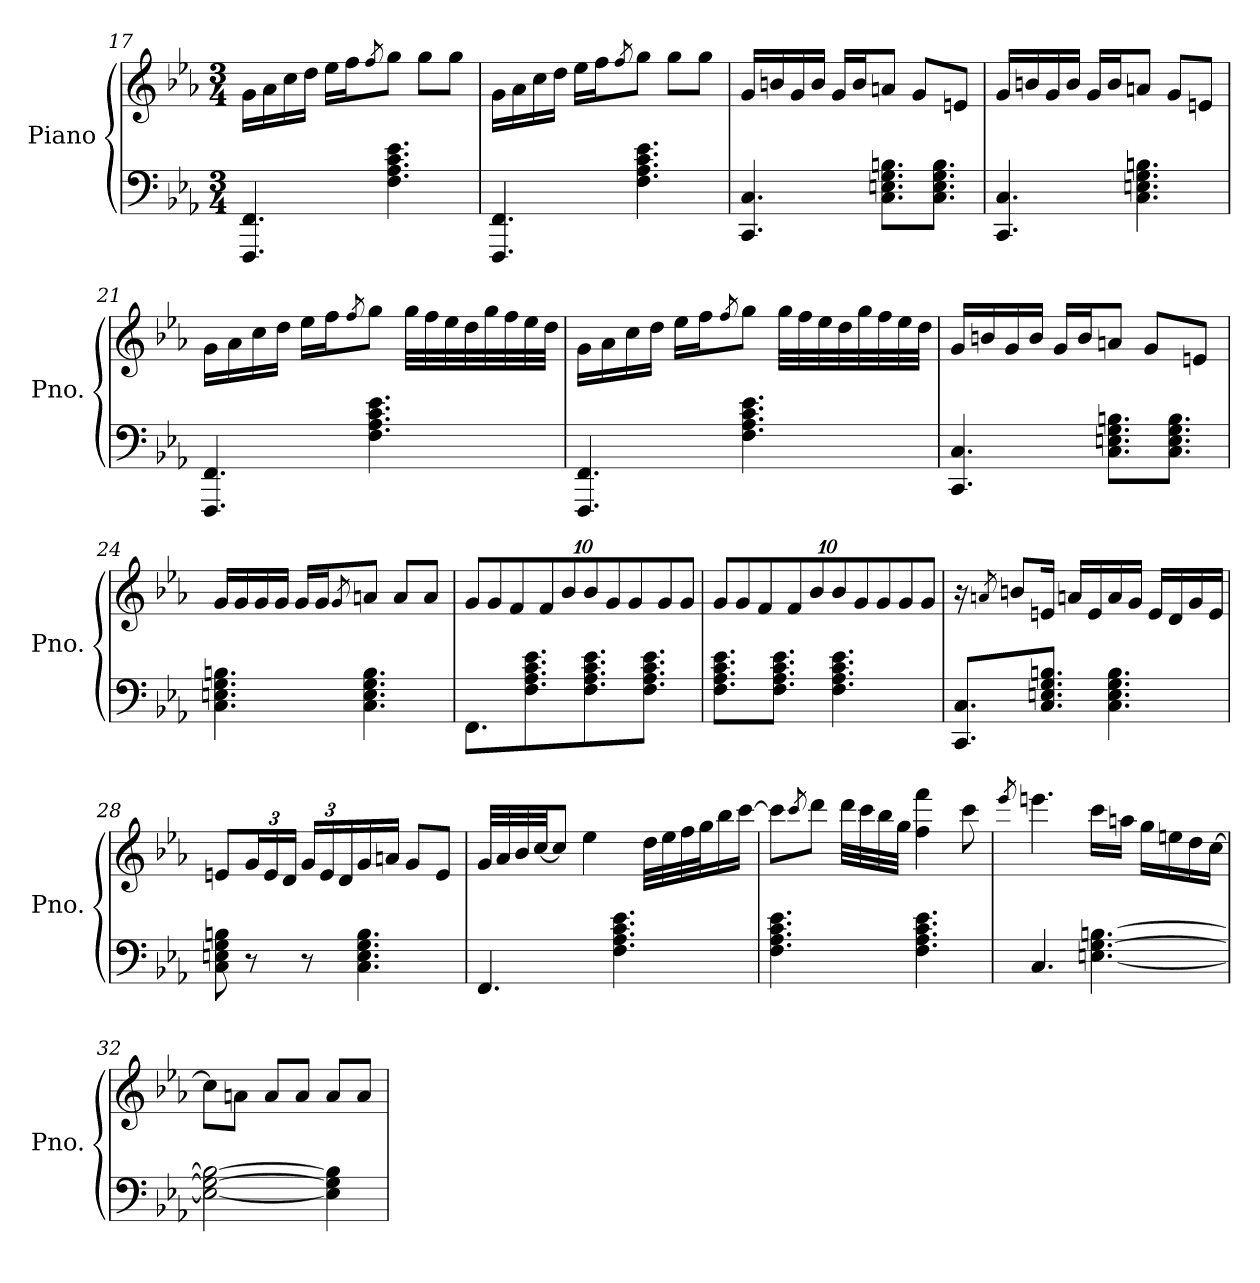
**kern	**kern
*part1	*part1
*staff2	*staff1
*I"Piano	*
*I'Pno.	*
!!LO:PB:g=z
*clefF4	*clefG2
*k[b-e-a-]	*k[b-e-a-]
*M3/4	*M3/4
=17	=17
4.FFF/ 4.FF/	16g\LL
.	16a-\
.	16cc\
.	16dd\JJ
.	16ee-\LL
.	16ff\J
.	8qff/
4.F\ 4.A-\ 4.c\ 4.e-\	8gg\J
.	8gg\L
.	8gg\J
=18	=18
4.FFF/ 4.FF/	16g\LL
.	16a-\
.	16cc\
.	16dd\JJ
.	16ee-\LL
.	16ff\J
.	8qff/
4.F\ 4.A-\ 4.c\ 4.e-\	8gg\J
.	8gg\L
.	8gg\J
=19	=19
4.CC/ 4.C/	16g/LL
.	16bn/
.	16g/
.	16b/JJ
.	16g/LL
.	16b/J
8.C\ 8.En\ 8.G\ 8.Bn\L	8an/J
.	8g/L
8.C\ 8.E\ 8.G\ 8.B\J	.
.	8en/J
=20	=20
4.CC/ 4.C/	16g/LL
.	16bn/
.	16g/
.	16b/JJ
.	16g/LL
.	16b/J
4.C\ 4.En\ 4.G\ 4.Bn\	8an/J
.	8g/L
.	8en/J
!!LO:LB:g=z
=21	=21
4.FFF/ 4.FF/	16g\LL
.	16a-\
.	16cc\
.	16dd\JJ
.	16ee-\LL
.	16ff\J
.	8qff/
4.F\ 4.A-\ 4.c\ 4.e-\	8gg\J
.	32gg\LLL
.	32ff\
.	32ee-\
.	32dd\
.	32gg\
.	32ff\
.	32ee-\
.	32dd\JJJ
=22	=22
4.FFF/ 4.FF/	16g\LL
.	16a-\
.	16cc\
.	16dd\JJ
.	16ee-\LL
.	16ff\J
.	8qff/
4.F\ 4.A-\ 4.c\ 4.e-\	8gg\J
.	32gg\LLL
.	32ff\
.	32ee-\
.	32dd\
.	32gg\
.	32ff\
.	32ee-\
.	32dd\JJJ
=23	=23
4.CC/ 4.C/	16g/LL
.	16bn/
.	16g/
.	16b/JJ
.	16g/LL
.	16b/J
8.C\ 8.En\ 8.G\ 8.Bn\L	8an/J
.	8g/L
8.C\ 8.E\ 8.G\ 8.B\J	.
.	8en/J
!!LO:LB:g=z
=24	=24
4.C\ 4.En\ 4.G\ 4.Bn\	16g/LL
.	16g/
.	16g/
.	16g/JJ
.	16g/LL
.	16g/J
.	8qg/
4.C\ 4.E\ 4.G\ 4.B\	8an/J
.	8a/L
.	8a/J
=25	=25
*	*Xbrackettup
8.FF\L	40%3g/L
.	40%3g/
.	40%3f/
8.F\ 8.A-\ 8.c\ 8.e-\	.
.	40%3f/
.	40%3b-/
8.F\ 8.A-\ 8.c\ 8.e-\	40%3b-/
.	40%3g/
.	40%3g/
8.F\ 8.A-\ 8.c\ 8.e-\J	.
.	40%3g/
.	40%3g/J
=26	=26
8.F\ 8.A-\ 8.c\ 8.e-\L	40%3g/L
.	40%3g/
.	40%3f/
8.F\ 8.A-\ 8.c\ 8.e-\J	.
.	40%3f/
.	40%3b-/
4.F\ 4.A-\ 4.c\ 4.e-\	40%3b-/
.	40%3g/
.	40%3g/
.	40%3g/
.	40%3g/J
=27	=27
8.CC/ 8.C/L	16r
.	8qan/
.	8bn/L
8.C/ 8.En/ 8.G/ 8.Bn/J	16en/Jk
.	16a/LL
.	16e/
4.C\ 4.E\ 4.G\ 4.B\	16a/
.	16g/JJ
.	16e/LL
.	16d/
.	16g/
.	16e/JJ
!!LO:LB:g=z
=28	=28
8C\ 8En\ 8G\ 8Bn\	8en/L
8r	24g/L
.	24e/
.	24d/JJ
8r	24g/LL
.	24e/
.	24d/
4.C\ 4.E\ 4.G\ 4.B\	16g/
.	16an/JJ
.	8g/L
.	8e/J
=29	=29
4.FF/	32g/LLL
.	32a-/
.	32b-/
.	[32cc/JJ
.	8cc/J]
.	4ee-\
4.F\ 4.A-\ 4.c\ 4.e-\	.
.	32dd\LLL
.	32ee-\
.	32ff\
.	32gg\J
.	16bb-\
.	[16ccc\JJ
=30	=30
4.F\ 4.A-\ 4.c\ 4.e-\	8ccc\L]
.	8qccc/
.	8ddd\J
.	32ddd\LLL
.	32ccc\
.	32bb-\
.	32gg\JJJ
4.F\ 4.A-\ 4.c\ 4.e-\	4ff\ 4fff\
.	8ccc\
!!LO:LB:g=z
=31	=31
.	8qeee-/
4.C/	4.eeen\
[4.En\ [4.G\ [4.Bn\	16ccc\LL
.	16aan\JJ
.	16gg\LL
.	16een\
.	16dd\
.	[16cc\JJ
=32	=32
2E\_ 2G\_ 2B\_	8cc\L]
.	8an\J
.	8a/L
.	8a/J
4E\] 4G\] 4B\]	8a/L
.	8a/J
=	=
*-	*-
